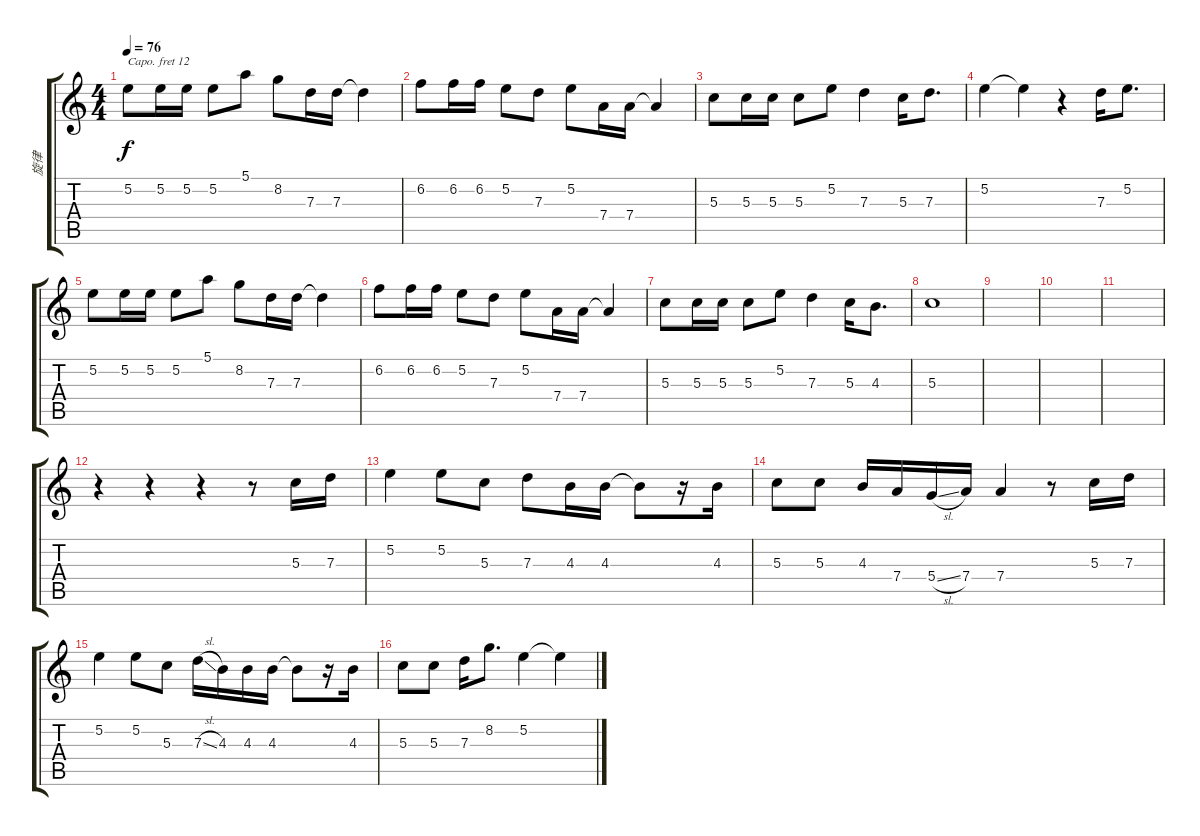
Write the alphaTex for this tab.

\track ("旋律 " "旋律 ") {instrument panflute}
\staff {score tabs}
\capo 12
\tuning (E4 B3 G3 D3 A2 E2) {hide}
\ts (4 4)
\tempo 76
\clef g2
\ks c
5.2.8{dy f} 5.2.16 5.2.16 5.2.8 5.1.8 8.2.8 7.3.16 7.3.16 7.3{t}.4 |
6.2.8 6.2.16 6.2.16 5.2.8 7.3.8 5.2.8 7.4.16 7.4.16 7.4{t}.4 |
5.3.8 5.3.16 5.3.16 5.3.8 5.2.8 7.3.4 5.3.16 7.3.8{d} |
5.2.4 5.2{t}.4 r.4 7.3.16 5.2.8{d} |
5.2.8 5.2.16 5.2.16 5.2.8 5.1.8 8.2.8 7.3.16 7.3.16 7.3{t}.4 |
6.2.8 6.2.16 6.2.16 5.2.8 7.3.8 5.2.8 7.4.16 7.4.16 7.4{t}.4 |
5.3.8 5.3.16 5.3.16 5.3.8 5.2.8 7.3.4 5.3.16 4.3.8{d} |
5.3.1 |
|
|
|
r.4 r.4 r.4 r.8 5.3.16 7.3.16 |
5.2.4 5.2.8 5.3.8 7.3.8 4.3.16 4.3.16 4.3{t}.8 r.16 4.3.16 |
5.3.8 5.3.8 4.3.16 7.4.16 5.4{sl}.16 7.4.16 7.4.4 r.8 5.3.16 7.3.16 |
5.2.4 5.2.8 5.3.8 7.3{sl}.16 4.3.16 4.3.16 4.3.16 4.3{t}.8 r.16 4.3.16 |
5.3.8 5.3.8 7.3.16 8.2.8{d} 5.2.4 5.2{t}.4
